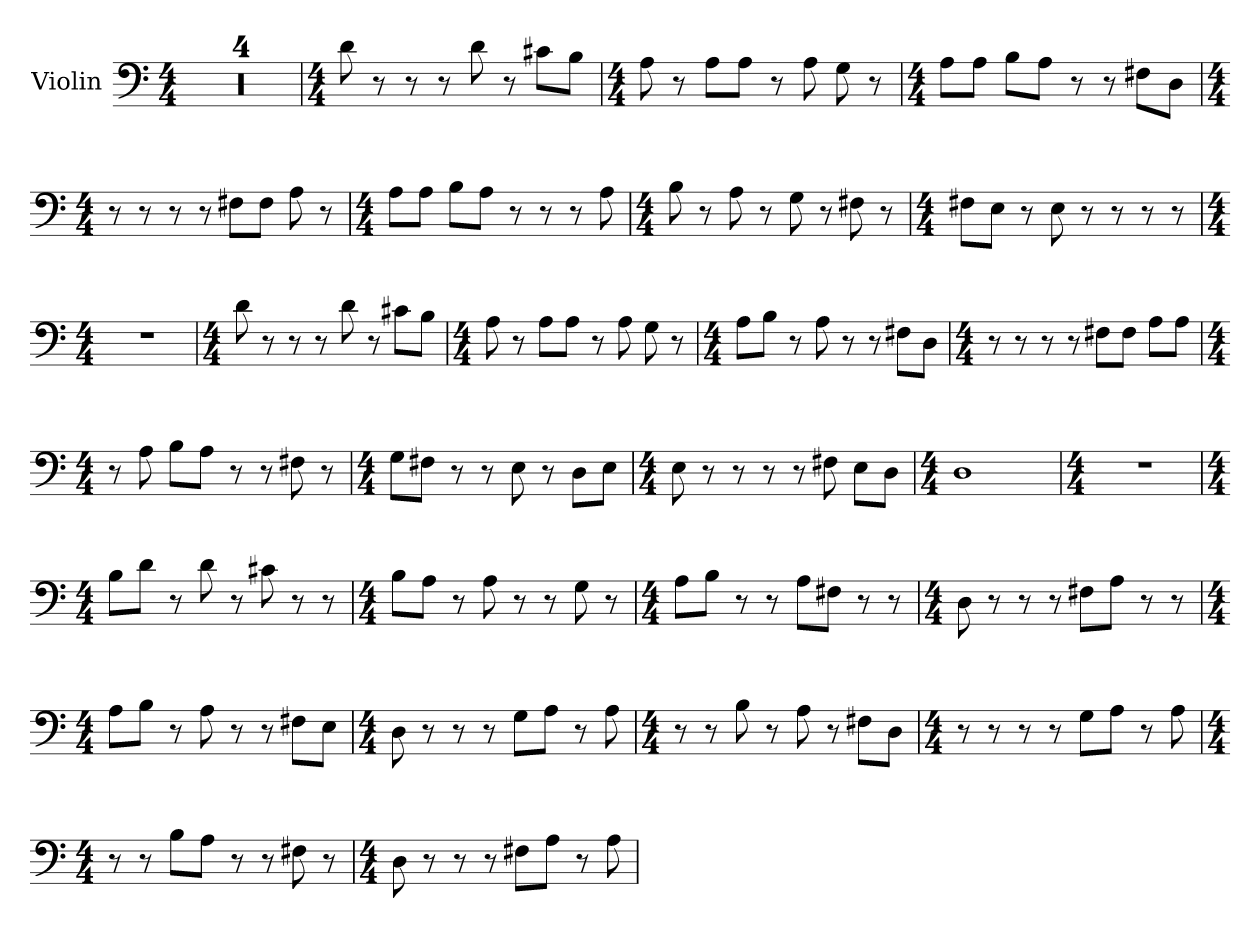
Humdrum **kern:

**kern
*part1
*staff1
*I"Violin
*I'Vln
*M4/4
=
1r
=
*M4/4
1r
=
*M4/4
1r
=
*M4/4
1r
=
*M4/4
8d
8r
8r
8r
8d
8r
8c#XL
8BJ
=
*M4/4
8A
8r
8AL
8AJ
8r
8A
8G
8r
=
*M4/4
8AL
8AJ
8BL
8AJ
8r
8r
8F#XL
8DJ
=
*M4/4
8r
8r
8r
8r
8F#XL
8F#J
8A
8r
=
*M4/4
8AL
8AJ
8BL
8AJ
8r
8r
8r
8A
=
*M4/4
8B
8r
8A
8r
8G
8r
8F#X
8r
=
*M4/4
8F#XL
8EJ
8r
8E
8r
8r
8r
8r
=
*M4/4
1r
=
*M4/4
8d
8r
8r
8r
8d
8r
8c#XL
8BJ
=
*M4/4
8A
8r
8AL
8AJ
8r
8A
8G
8r
=
*M4/4
8AL
8BJ
8r
8A
8r
8r
8F#XL
8DJ
=
*M4/4
8r
8r
8r
8r
8F#XL
8F#J
8AL
8AJ
=
*M4/4
8r
8A
8BL
8AJ
8r
8r
8F#X
8r
=
*M4/4
8GL
8F#XJ
8r
8r
8E
8r
8DL
8EJ
=
*M4/4
8E
8r
8r
8r
8r
8F#X
8EL
8DJ
=
*M4/4
1D
=
*M4/4
1r
=
*M4/4
8BL
8dJ
8r
8d
8r
8c#X
8r
8r
=
*M4/4
8BL
8AJ
8r
8A
8r
8r
8G
8r
=
*M4/4
8AL
8BJ
8r
8r
8AL
8F#XJ
8r
8r
=
*M4/4
8D
8r
8r
8r
8F#XL
8AJ
8r
8r
=
*M4/4
8AL
8BJ
8r
8A
8r
8r
8F#XL
8EJ
=
*M4/4
8D
8r
8r
8r
8GL
8AJ
8r
8A
=
*M4/4
8r
8r
8B
8r
8A
8r
8F#XL
8DJ
=
*M4/4
8r
8r
8r
8r
8GL
8AJ
8r
8A
=
*M4/4
8r
8r
8BL
8AJ
8r
8r
8F#X
8r
=
*M4/4
8D
8r
8r
8r
8F#XL
8AJ
8r
8A
=
*-
